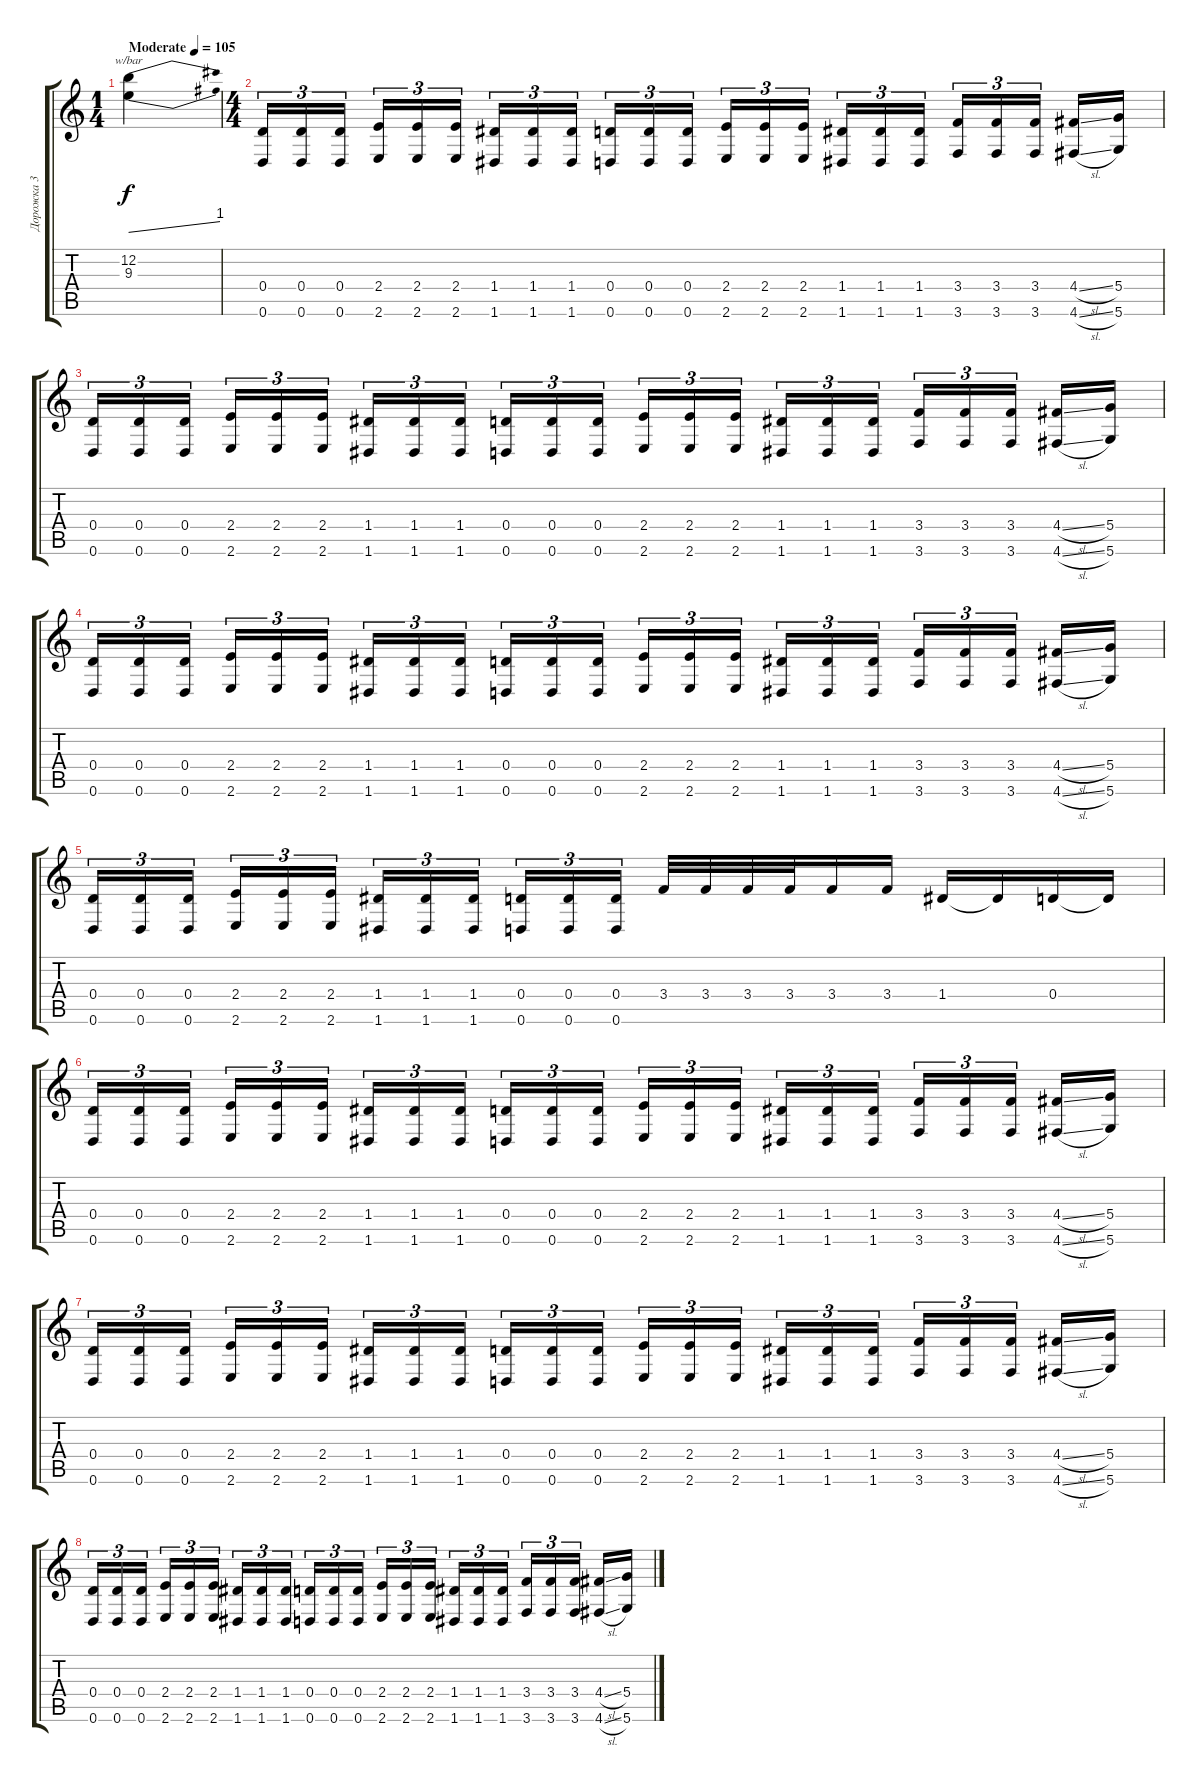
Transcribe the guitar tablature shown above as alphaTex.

\track ("Дорожка 3" "Дорожка 3") {instrument overdrivenguitar}
\staff {score tabs}
\tuning (E4 B3 G3 D3 A2 D2) {hide}
\ts (1 4)
\tempo (105 "Moderate")
\clef g2
\ks c
(12.2 9.3).4{tbe (dive default 0 0 60 4) dy f instrument overdrivenguitar} |
\ts (4 4)
(0.4 0.6).16{tu (3 2)} (0.4 0.6).16{tu (3 2)} (0.4 0.6).16{tu (3 2) beam splitsecondary} (2.4 2.6).16{tu (3 2)} (2.4 2.6).16{tu (3 2)} (2.4 2.6).16{tu (3 2)} (1.4 1.6).16{tu (3 2)} (1.4 1.6).16{tu (3 2)} (1.4 1.6).16{tu (3 2) beam splitsecondary} (0.4 0.6).16{tu (3 2)} (0.4 0.6).16{tu (3 2)} (0.4 0.6).16{tu (3 2)} (2.4 2.6).16{tu (3 2)} (2.4 2.6).16{tu (3 2)} (2.4 2.6).16{tu (3 2) beam splitsecondary} (1.4 1.6).16{tu (3 2)} (1.4 1.6).16{tu (3 2)} (1.4 1.6).16{tu (3 2)} (3.4 3.6).16{tu (3 2)} (3.4 3.6).16{tu (3 2)} (3.4 3.6).16{tu (3 2) beam splitsecondary} (4.4{sl} 4.6{sl}).16 (5.4 5.6).16 |
(0.4 0.6).16{tu (3 2)} (0.4 0.6).16{tu (3 2)} (0.4 0.6).16{tu (3 2) beam splitsecondary} (2.4 2.6).16{tu (3 2)} (2.4 2.6).16{tu (3 2)} (2.4 2.6).16{tu (3 2)} (1.4 1.6).16{tu (3 2)} (1.4 1.6).16{tu (3 2)} (1.4 1.6).16{tu (3 2) beam splitsecondary} (0.4 0.6).16{tu (3 2)} (0.4 0.6).16{tu (3 2)} (0.4 0.6).16{tu (3 2)} (2.4 2.6).16{tu (3 2)} (2.4 2.6).16{tu (3 2)} (2.4 2.6).16{tu (3 2) beam splitsecondary} (1.4 1.6).16{tu (3 2)} (1.4 1.6).16{tu (3 2)} (1.4 1.6).16{tu (3 2)} (3.4 3.6).16{tu (3 2)} (3.4 3.6).16{tu (3 2)} (3.4 3.6).16{tu (3 2) beam splitsecondary} (4.4{sl} 4.6{sl}).16 (5.4 5.6).16 |
(0.4 0.6).16{tu (3 2)} (0.4 0.6).16{tu (3 2)} (0.4 0.6).16{tu (3 2) beam splitsecondary} (2.4 2.6).16{tu (3 2)} (2.4 2.6).16{tu (3 2)} (2.4 2.6).16{tu (3 2)} (1.4 1.6).16{tu (3 2)} (1.4 1.6).16{tu (3 2)} (1.4 1.6).16{tu (3 2) beam splitsecondary} (0.4 0.6).16{tu (3 2)} (0.4 0.6).16{tu (3 2)} (0.4 0.6).16{tu (3 2)} (2.4 2.6).16{tu (3 2)} (2.4 2.6).16{tu (3 2)} (2.4 2.6).16{tu (3 2) beam splitsecondary} (1.4 1.6).16{tu (3 2)} (1.4 1.6).16{tu (3 2)} (1.4 1.6).16{tu (3 2)} (3.4 3.6).16{tu (3 2)} (3.4 3.6).16{tu (3 2)} (3.4 3.6).16{tu (3 2) beam splitsecondary} (4.4{sl} 4.6{sl}).16 (5.4 5.6).16 |
(0.4 0.6).16{tu (3 2)} (0.4 0.6).16{tu (3 2)} (0.4 0.6).16{tu (3 2) beam splitsecondary} (2.4 2.6).16{tu (3 2)} (2.4 2.6).16{tu (3 2)} (2.4 2.6).16{tu (3 2)} (1.4 1.6).16{tu (3 2)} (1.4 1.6).16{tu (3 2)} (1.4 1.6).16{tu (3 2) beam splitsecondary} (0.4 0.6).16{tu (3 2)} (0.4 0.6).16{tu (3 2)} (0.4 0.6).16{tu (3 2)} 3.4.32 3.4.32 3.4.32 3.4.32 3.4.16 3.4.16 1.4.16 1.4{t}.16 0.4.16 0.4{t}.16 |
(0.4 0.6).16{tu (3 2)} (0.4 0.6).16{tu (3 2)} (0.4 0.6).16{tu (3 2) beam splitsecondary} (2.4 2.6).16{tu (3 2)} (2.4 2.6).16{tu (3 2)} (2.4 2.6).16{tu (3 2)} (1.4 1.6).16{tu (3 2)} (1.4 1.6).16{tu (3 2)} (1.4 1.6).16{tu (3 2) beam splitsecondary} (0.4 0.6).16{tu (3 2)} (0.4 0.6).16{tu (3 2)} (0.4 0.6).16{tu (3 2)} (2.4 2.6).16{tu (3 2)} (2.4 2.6).16{tu (3 2)} (2.4 2.6).16{tu (3 2) beam splitsecondary} (1.4 1.6).16{tu (3 2)} (1.4 1.6).16{tu (3 2)} (1.4 1.6).16{tu (3 2)} (3.4 3.6).16{tu (3 2)} (3.4 3.6).16{tu (3 2)} (3.4 3.6).16{tu (3 2) beam splitsecondary} (4.4{sl} 4.6{sl}).16 (5.4 5.6).16 |
(0.4 0.6).16{tu (3 2)} (0.4 0.6).16{tu (3 2)} (0.4 0.6).16{tu (3 2) beam splitsecondary} (2.4 2.6).16{tu (3 2)} (2.4 2.6).16{tu (3 2)} (2.4 2.6).16{tu (3 2)} (1.4 1.6).16{tu (3 2)} (1.4 1.6).16{tu (3 2)} (1.4 1.6).16{tu (3 2) beam splitsecondary} (0.4 0.6).16{tu (3 2)} (0.4 0.6).16{tu (3 2)} (0.4 0.6).16{tu (3 2)} (2.4 2.6).16{tu (3 2)} (2.4 2.6).16{tu (3 2)} (2.4 2.6).16{tu (3 2) beam splitsecondary} (1.4 1.6).16{tu (3 2)} (1.4 1.6).16{tu (3 2)} (1.4 1.6).16{tu (3 2)} (3.4 3.6).16{tu (3 2)} (3.4 3.6).16{tu (3 2)} (3.4 3.6).16{tu (3 2) beam splitsecondary} (4.4{sl} 4.6{sl}).16 (5.4 5.6).16 |
(0.4 0.6).16{tu (3 2)} (0.4 0.6).16{tu (3 2)} (0.4 0.6).16{tu (3 2) beam splitsecondary} (2.4 2.6).16{tu (3 2)} (2.4 2.6).16{tu (3 2)} (2.4 2.6).16{tu (3 2)} (1.4 1.6).16{tu (3 2)} (1.4 1.6).16{tu (3 2)} (1.4 1.6).16{tu (3 2) beam splitsecondary} (0.4 0.6).16{tu (3 2)} (0.4 0.6).16{tu (3 2)} (0.4 0.6).16{tu (3 2)} (2.4 2.6).16{tu (3 2)} (2.4 2.6).16{tu (3 2)} (2.4 2.6).16{tu (3 2) beam splitsecondary} (1.4 1.6).16{tu (3 2)} (1.4 1.6).16{tu (3 2)} (1.4 1.6).16{tu (3 2)} (3.4 3.6).16{tu (3 2)} (3.4 3.6).16{tu (3 2)} (3.4 3.6).16{tu (3 2) beam splitsecondary} (4.4{sl} 4.6{sl}).16 (5.4 5.6).16
